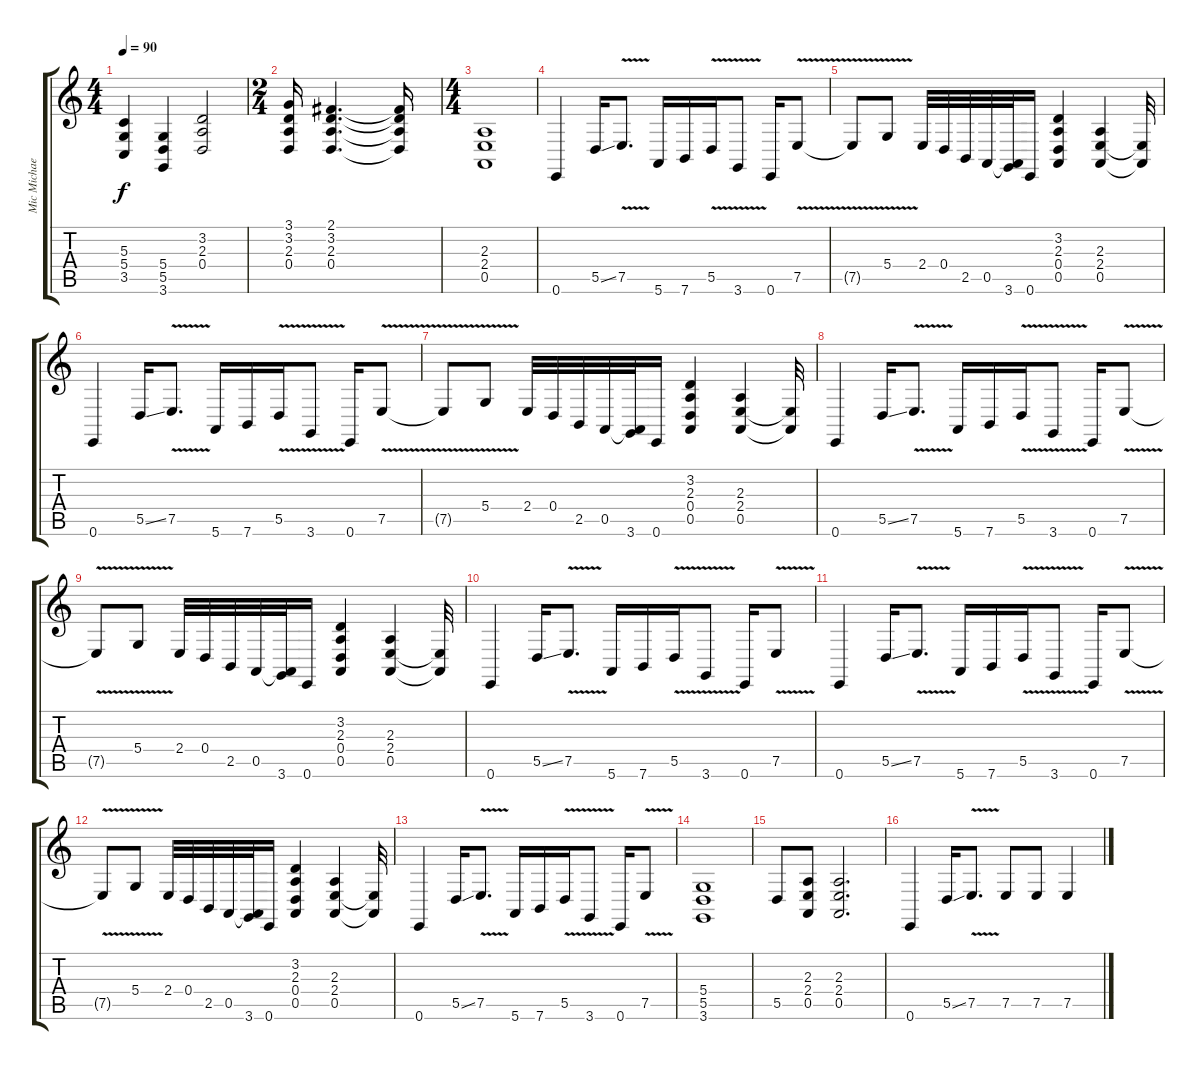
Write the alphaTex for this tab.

\track ("Mic Michaeli" "Mic Michae") {instrument lead1square}
\staff {score tabs}
\tuning (E4 B3 G3 D3 A2 E2) {hide}
\ts (4 4)
\tempo 90
\clef g2
\ks c
(5.3 5.4 3.5).4{dy f} (5.4 5.5 3.6).4 (3.2 2.3 0.4).2 |
\ts (2 4)
(3.1 3.2 2.3 0.4).16 (2.1 3.2 2.3 0.4).4{d} (2.1{t} 3.2{t} 2.3{t} 0.4{t}).16 |
\ts (4 4)
(2.3 2.4 0.5).1 |
0.6.4 5.5{ss}.16 7.5{v}.8{d} 5.6.16 7.6.16 5.5{v}.16 3.6{v}.8 0.6.16 7.5{v}.8 |
7.5{t}.8 5.4{v}.8 2.4.32 0.4.32 2.5.32 0.5.32 (0.5{t} 3.6).32 0.6.16 (3.2 2.3 0.4 0.5).4 (2.3 2.4 0.5).4 (2.4{t} 0.5{t}).32 |
0.6.4 5.5{ss}.16 7.5{v}.8{d} 5.6.16 7.6.16 5.5{v}.16 3.6{v}.8 0.6.16 7.5{v}.8 |
7.5{t}.8 5.4{v}.8 2.4.32 0.4.32 2.5.32 0.5.32 (0.5{t} 3.6).32 0.6.16 (3.2 2.3 0.4 0.5).4 (2.3 2.4 0.5).4 (2.4{t} 0.5{t}).32 |
0.6.4 5.5{ss}.16 7.5{v}.8{d} 5.6.16 7.6.16 5.5{v}.16 3.6{v}.8 0.6.16 7.5{v}.8 |
7.5{t}.8 5.4{v}.8 2.4.32 0.4.32 2.5.32 0.5.32 (0.5{t} 3.6).32 0.6.16 (3.2 2.3 0.4 0.5).4 (2.3 2.4 0.5).4 (2.4{t} 0.5{t}).32 |
0.6.4 5.5{ss}.16 7.5{v}.8{d} 5.6.16 7.6.16 5.5{v}.16 3.6{v}.8 0.6.16 7.5{v}.8 |
0.6.4 5.5{ss}.16 7.5{v}.8{d} 5.6.16 7.6.16 5.5{v}.16 3.6{v}.8 0.6.16 7.5{v}.8 |
7.5{t}.8 5.4{v}.8 2.4.32 0.4.32 2.5.32 0.5.32 (0.5{t} 3.6).32 0.6.16 (3.2 2.3 0.4 0.5).4 (2.3 2.4 0.5).4 (2.4{t} 0.5{t}).32 |
0.6.4 5.5{ss}.16 7.5{v}.8{d} 5.6.16 7.6.16 5.5{v}.16 3.6{v}.8 0.6.16 7.5{v}.8 |
(5.4 5.5 3.6).1 |
5.5.8 (2.3 2.4 0.5).8 (2.3 2.4 0.5).2{d} |
0.6.4 5.5{ss}.16 7.5{v}.8{d} 7.5.8 7.5.8 7.5.4
